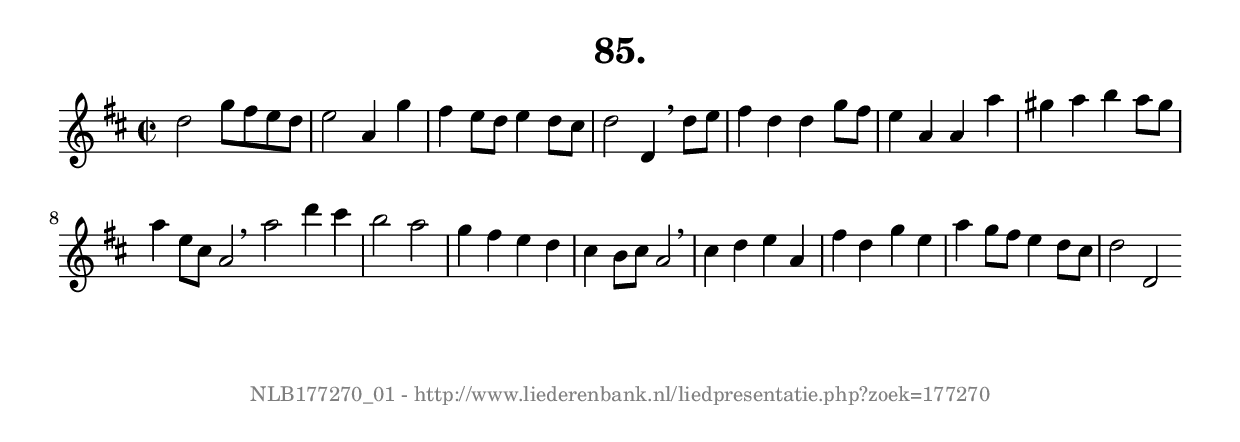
%
% produced by wce2krn 1.64 (7 June 2014)
%
\version"2.16"
#(append! paper-alist '(("long" . (cons (* 210 mm) (* 2000 mm)))))
#(set-default-paper-size "long")
sb = {\breathe}
mBreak = {\breathe }
bBreak = {\breathe }
x = {\once\override NoteHead #'style = #'cross }
gl=\glissando
itime={\override Staff.TimeSignature #'stencil = ##f }
ficta = {\once\set suggestAccidentals = ##t}
fine = {\once\override Score.RehearsalMark #'self-alignment-X = #1 \mark \markup {\italic{Fine}}}
dc = {\once\override Score.RehearsalMark #'self-alignment-X = #1 \mark \markup {\italic{D.C.}}}
dcf = {\once\override Score.RehearsalMark #'self-alignment-X = #1 \mark \markup {\italic{D.C. al Fine}}}
dcc = {\once\override Score.RehearsalMark #'self-alignment-X = #1 \mark \markup {\italic{D.C. al Coda}}}
ds = {\once\override Score.RehearsalMark #'self-alignment-X = #1 \mark \markup {\italic{D.S.}}}
dsf = {\once\override Score.RehearsalMark #'self-alignment-X = #1 \mark \markup {\italic{D.S. al Fine}}}
dsc = {\once\override Score.RehearsalMark #'self-alignment-X = #1 \mark \markup {\italic{D.S. al Coda}}}
pv = {\set Score.repeatCommands = #'((volta "1"))}
sv = {\set Score.repeatCommands = #'((volta "2"))}
tv = {\set Score.repeatCommands = #'((volta "3"))}
qv = {\set Score.repeatCommands = #'((volta "4"))}
xv = {\set Score.repeatCommands = #'((volta #f))}
\header{ tagline = ""
title = "85."
}
\score {{
\key d \major
\relative g'
{
\set melismaBusyProperties = #'()
\time 2/2
\tempo 4=120
\override Score.MetronomeMark #'transparent = ##t
\override Score.RehearsalMark #'break-visibility = #(vector #t #t #f)
d'2 g8 fis e d e2 a,4 g' fis e8 d e4 d8 cis d2 d,4 \sb d'8 e fis4 d d g8 fis e4 a, a a' gis a b a8 gis a4 e8 cis a2 \bar ":|:" \bBreak
a'2 d4 cis b2 a g4 fis e d cis b8 cis a2 \sb cis4 d e a, fis' d g e a g8 fis e4 d8 cis d2 d, \bar ":|"
 }}
 \midi { }
 \layout {
            indent = 0.0\cm
}
}
\markup { \vspace #0 } \markup { \with-color #grey \fill-line { \center-column { \smaller "NLB177270_01 - http://www.liederenbank.nl/liedpresentatie.php?zoek=177270" } } }
